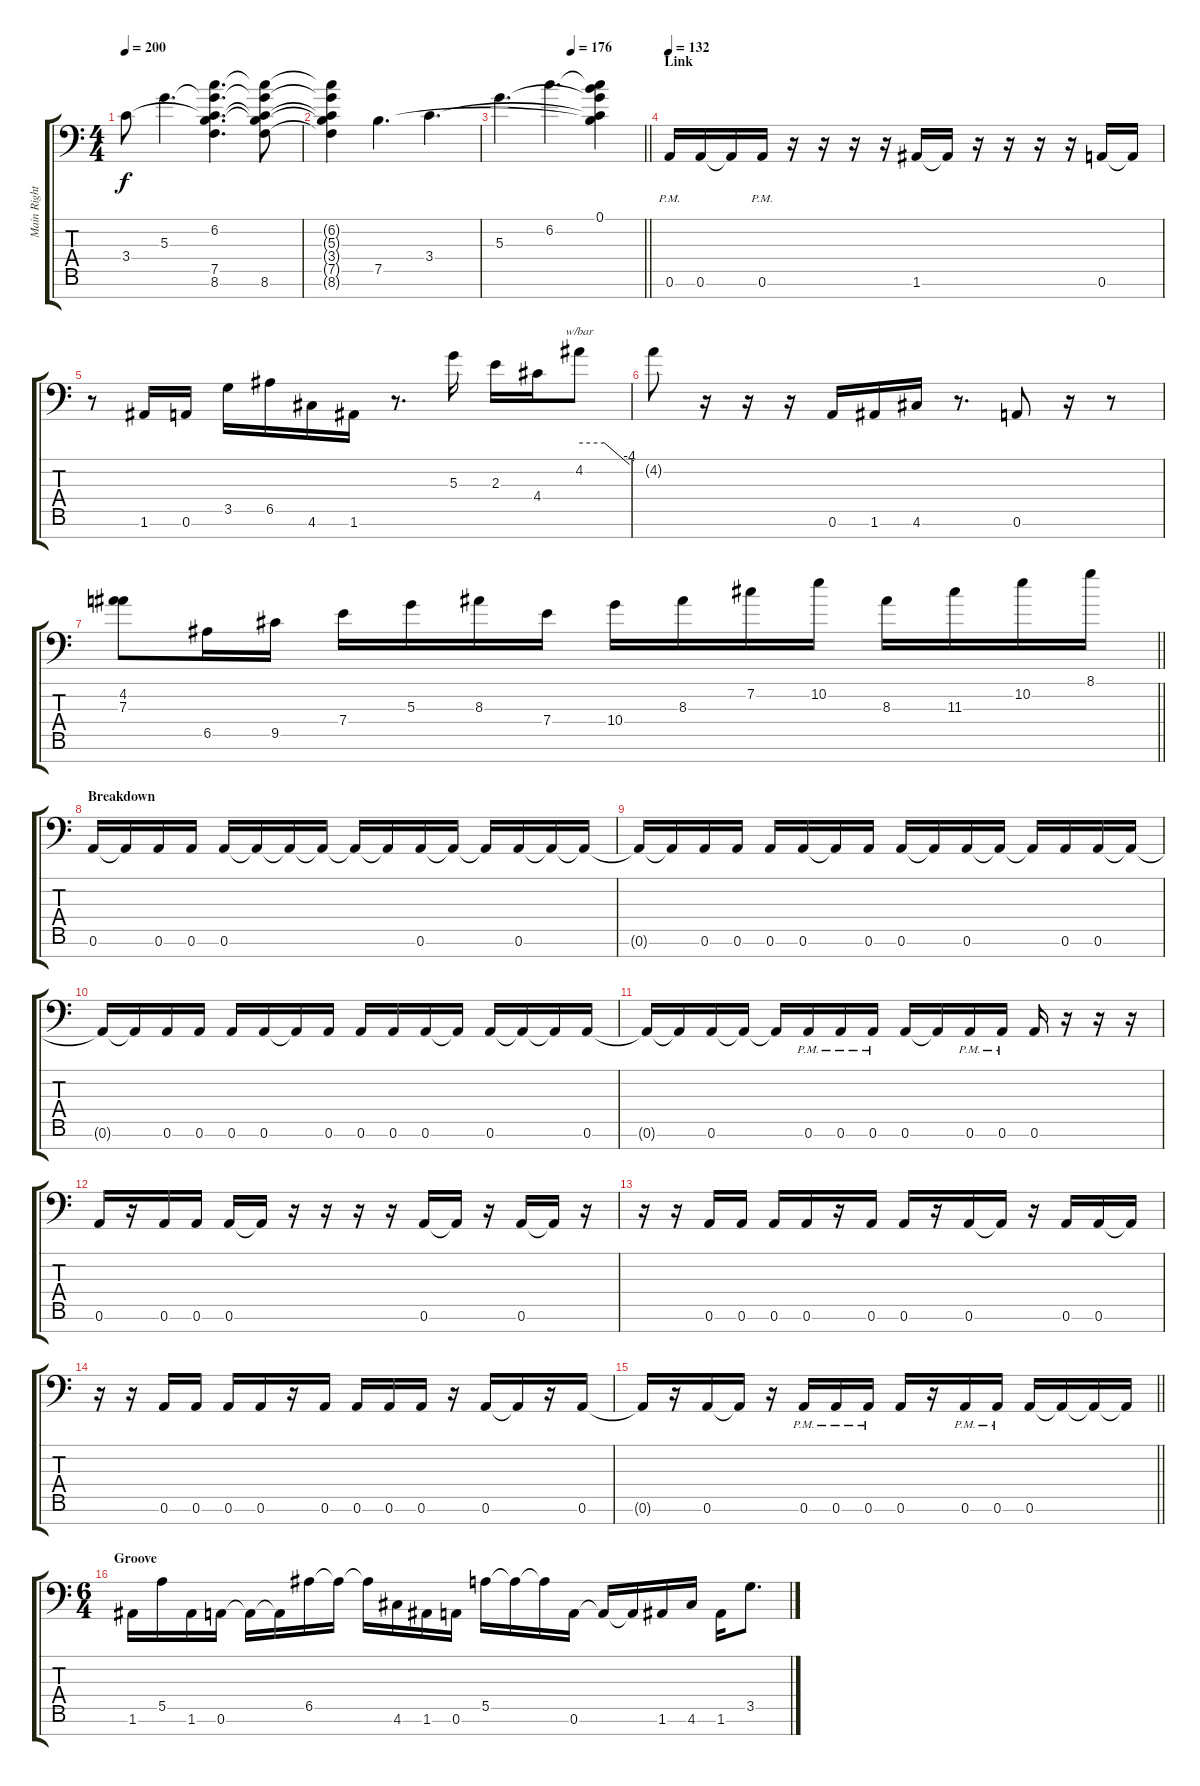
\track ("Main Right" "Main Right") {instrument distortionguitar}
\staff {score tabs}
\tuning (B3 Gb3 D3 A2 E2 A1 E1) {hide}
\ts (4 4)
\tempo 200
\clef f4
\ks c
3.4{t}.8{dy f} 5.3.4{d} (6.2 5.3{t} 3.4{t} 7.5{t} 8.6{t}).4{d} (6.2{t} 5.3{t} 3.4{t} 7.5{t} 8.6).8 |
(6.2{t} 5.3{t} 3.4{t} 7.5{t} 8.6{t}).4 7.5.4{d} 3.4.4{d} |
\tempo (176 0.5)
\barLineRight lightlight
5.3.4{d} 6.2.4{d} (0.1 6.2{t} 5.3{t} 3.4{t} 7.5{t}).4 |
\section ("" "Link")
\tempo 132
0.6{pm}.16 0.6.16 0.6{t}.16 0.6{pm}.16 r.16 r.16 r.16 r.16 1.6.16 1.6{t}.16 r.16 r.16 r.16 r.16 0.6.16 0.6{t}.16 |
r.8 1.6.16 0.6.16 3.5.16 6.5.16 4.6.16 1.6.16 r.8{d} 5.3.16 2.3.16 4.4.16 4.2.8{tbe (custom default 0 0 30 0 60 -16)} |
4.2{t}.8 r.16 r.16 r.16 0.6.16 1.6.16 4.6.16 r.8{d} 0.6.8 r.16 r.8 |
\barLineRight lightlight
(4.2 7.3).8 6.5.16 9.5.16 7.4.16 5.3.16 8.3.16 7.4.16 10.4.16 8.3.16 7.2.16 10.2.16 8.3.16 11.3.16 10.2.16 8.1.16 |
\section ("" "Breakdown")
0.6.16 0.6{t}.16 0.6.16 0.6.16 0.6.16 0.6{t}.16 0.6{t}.16 0.6{t}.16 0.6{t}.16 0.6{t}.16 0.6.16 0.6{t}.16 0.6{t}.16 0.6.16 0.6{t}.16 0.6{t}.16 |
0.6{t}.16 0.6{t}.16 0.6.16 0.6.16 0.6.16 0.6.16 0.6{t}.16 0.6.16 0.6.16 0.6{t}.16 0.6.16 0.6{t}.16 0.6{t}.16 0.6.16 0.6.16 0.6{t}.16 |
0.6{t}.16 0.6{t}.16 0.6.16 0.6.16 0.6.16 0.6.16 0.6{t}.16 0.6.16 0.6.16 0.6.16 0.6.16 0.6{t}.16 0.6.16 0.6{t}.16 0.6{t}.16 0.6.16 |
0.6{t}.16 0.6{t}.16 0.6.16 0.6{t}.16 0.6{t}.16 0.6{pm}.16 0.6{pm}.16 0.6{pm}.16 0.6.16 0.6{t}.16 0.6{pm}.16 0.6{pm}.16 0.6.16 r.16 r.16 r.16 |
0.6.16 r.16 0.6.16 0.6.16 0.6.16 0.6{t}.16 r.16 r.16 r.16 r.16 0.6.16 0.6{t}.16 r.16 0.6.16 0.6{t}.16 r.16 |
r.16 r.16 0.6.16 0.6.16 0.6.16 0.6.16 r.16 0.6.16 0.6.16 r.16 0.6.16 0.6{t}.16 r.16 0.6.16 0.6.16 0.6{t}.16 |
r.16 r.16 0.6.16 0.6.16 0.6.16 0.6.16 r.16 0.6.16 0.6.16 0.6.16 0.6.16 r.16 0.6.16 0.6{t}.16 r.16 0.6.16 |
\barLineRight lightlight
0.6{t}.16 r.16 0.6.16 0.6{t}.16 r.16 0.6{pm}.16 0.6{pm}.16 0.6{pm}.16 0.6.16 r.16 0.6{pm}.16 0.6{pm}.16 0.6.16 0.6{t}.16 0.6{t}.16 0.6{t}.16 |
\ts (6 4)
\section ("" "Groove")
1.6.16 5.5.16 1.6.16 0.6.16 0.6{t}.16 0.6{t}.16 6.5.16 6.5{t}.16 6.5{t}.16 4.6.16 1.6.16 0.6.16 5.5.16 5.5{t}.16 5.5{t}.16 0.6.16 0.6{t}.16 0.6{t}.16 1.6.16 4.6.16 1.6.16 3.5.8{d}
